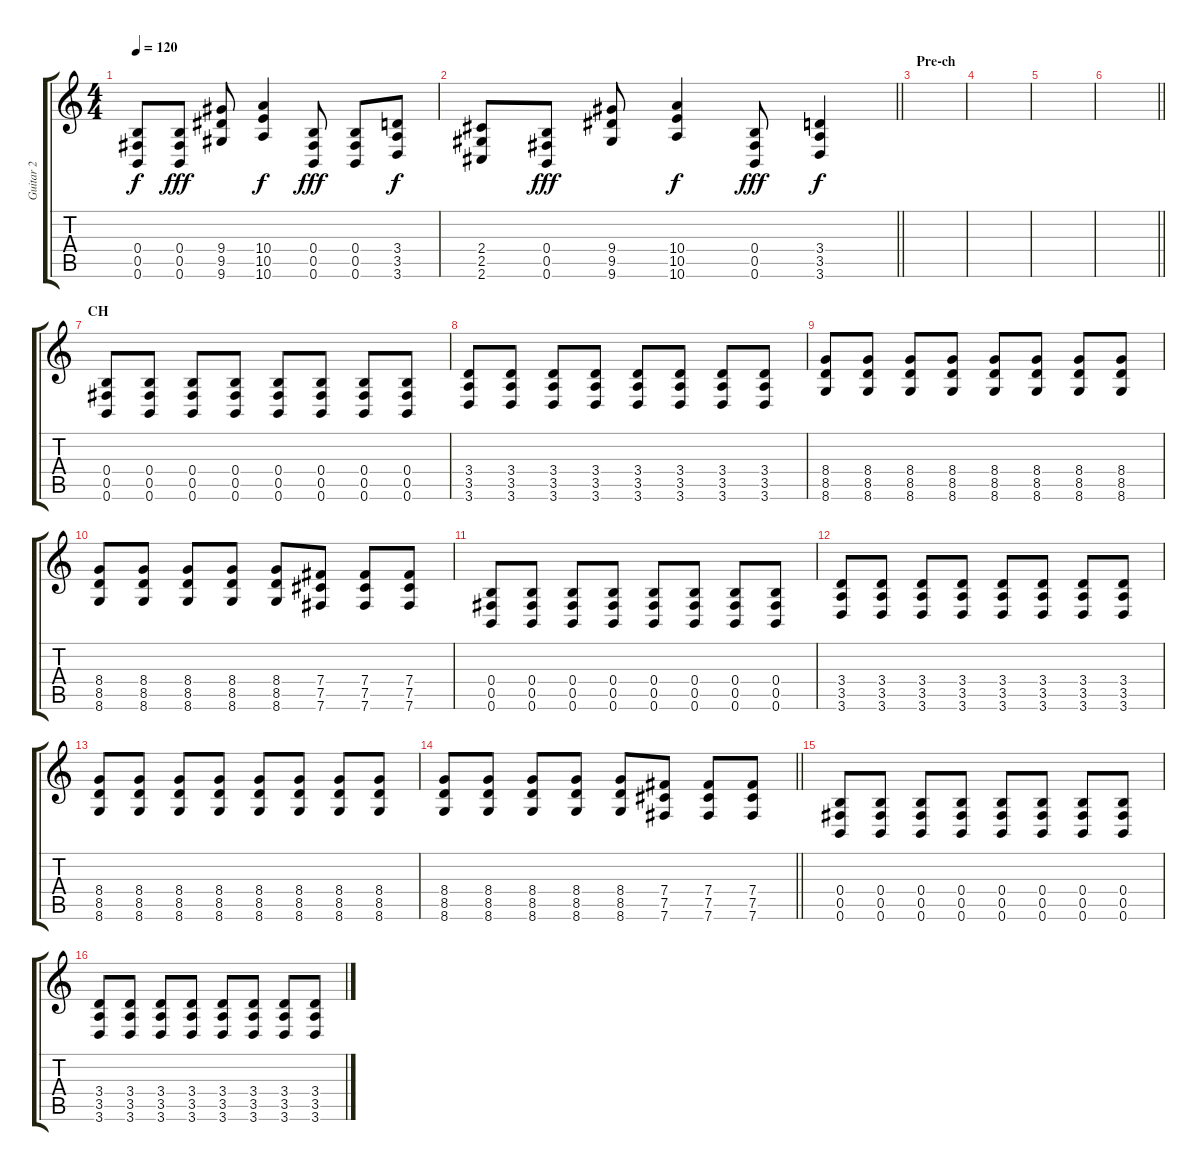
\track ("Guitar 2" "Guitar 2") {instrument distortionguitar}
\staff {score tabs}
\tuning (B3 Ab3 E3 B2 Gb2 B1) {hide}
\ts (4 4)
\tempo 120
\clef g2
\ks c
(0.4 0.5 0.6).8{dy f} (0.4 0.5 0.6).8{dy fff} (9.4 9.5 9.6).8 (10.4 10.5 10.6).4{dy f} (0.4 0.5 0.6).8{dy fff} (0.4 0.5 0.6).8 (3.4 3.5 3.6).8{dy f} |
\barLineRight lightlight
(2.4 2.5 2.6).8 (0.4 0.5 0.6).8{dy fff} (9.4 9.5 9.6).8 (10.4 10.5 10.6).4{dy f} (0.4 0.5 0.6).8{dy fff} (3.4 3.5 3.6).4{dy f} |
\section ("" "Pre-ch")
|
|
|
\barLineRight lightlight
|
\section ("" "CH")
(0.4 0.5 0.6).8 (0.4 0.5 0.6).8 (0.4 0.5 0.6).8 (0.4 0.5 0.6).8 (0.4 0.5 0.6).8 (0.4 0.5 0.6).8 (0.4 0.5 0.6).8 (0.4 0.5 0.6).8 |
(3.4 3.5 3.6).8 (3.4 3.5 3.6).8 (3.4 3.5 3.6).8 (3.4 3.5 3.6).8 (3.4 3.5 3.6).8 (3.4 3.5 3.6).8 (3.4 3.5 3.6).8 (3.4 3.5 3.6).8 |
(8.4 8.5 8.6).8 (8.4 8.5 8.6).8 (8.4 8.5 8.6).8 (8.4 8.5 8.6).8 (8.4 8.5 8.6).8 (8.4 8.5 8.6).8 (8.4 8.5 8.6).8 (8.4 8.5 8.6).8 |
(8.4 8.5 8.6).8 (8.4 8.5 8.6).8 (8.4 8.5 8.6).8 (8.4 8.5 8.6).8 (8.4 8.5 8.6).8 (7.4 7.5 7.6).8 (7.4 7.5 7.6).8 (7.4 7.5 7.6).8 |
(0.4 0.5 0.6).8 (0.4 0.5 0.6).8 (0.4 0.5 0.6).8 (0.4 0.5 0.6).8 (0.4 0.5 0.6).8 (0.4 0.5 0.6).8 (0.4 0.5 0.6).8 (0.4 0.5 0.6).8 |
(3.4 3.5 3.6).8 (3.4 3.5 3.6).8 (3.4 3.5 3.6).8 (3.4 3.5 3.6).8 (3.4 3.5 3.6).8 (3.4 3.5 3.6).8 (3.4 3.5 3.6).8 (3.4 3.5 3.6).8 |
(8.4 8.5 8.6).8 (8.4 8.5 8.6).8 (8.4 8.5 8.6).8 (8.4 8.5 8.6).8 (8.4 8.5 8.6).8 (8.4 8.5 8.6).8 (8.4 8.5 8.6).8 (8.4 8.5 8.6).8 |
\barLineRight lightlight
(8.4 8.5 8.6).8 (8.4 8.5 8.6).8 (8.4 8.5 8.6).8 (8.4 8.5 8.6).8 (8.4 8.5 8.6).8 (7.4 7.5 7.6).8 (7.4 7.5 7.6).8 (7.4 7.5 7.6).8 |
(0.4 0.5 0.6).8 (0.4 0.5 0.6).8 (0.4 0.5 0.6).8 (0.4 0.5 0.6).8 (0.4 0.5 0.6).8 (0.4 0.5 0.6).8 (0.4 0.5 0.6).8 (0.4 0.5 0.6).8 |
(3.4 3.5 3.6).8 (3.4 3.5 3.6).8 (3.4 3.5 3.6).8 (3.4 3.5 3.6).8 (3.4 3.5 3.6).8 (3.4 3.5 3.6).8 (3.4 3.5 3.6).8 (3.4 3.5 3.6).8
